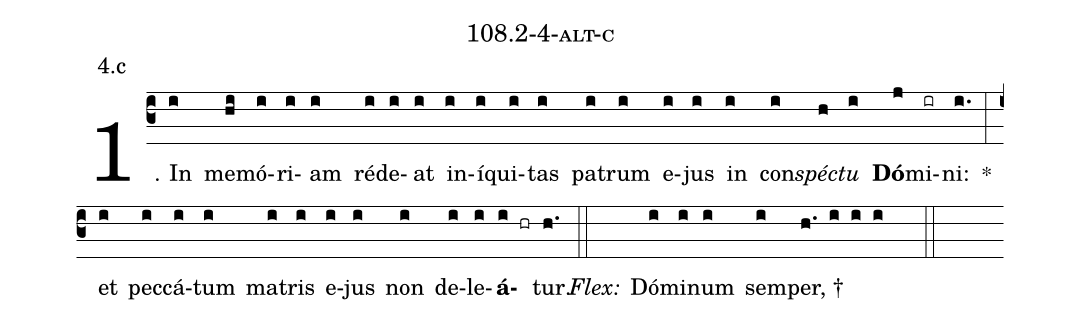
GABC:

name: 108.2-4-alt-c;
annotation: 4.c;
%%
(c3)1. In(i) me(hi)mó(i)ri(i)am(i) réd(i)e(i)at(i) in(i)í(i)qui(i)tas(i) pa(i)trum(i) e(i)jus(i) in(i) con(i)<i>spéc</i>(h)<i>tu</i>(i) <b>Dó</b>(j)mi(ir)ni:(i.) *(:) et(i) pec(i)cá(i)tum(i) ma(i)tris(i) e(i)jus(i) non(i) de(i)le(i)<b>á</b>(i hr)tur.(h.) (::)
<i>Flex:</i>()  Dó(i)mi(i)num(i) sem(i)per, †(h. i i i  ::)
